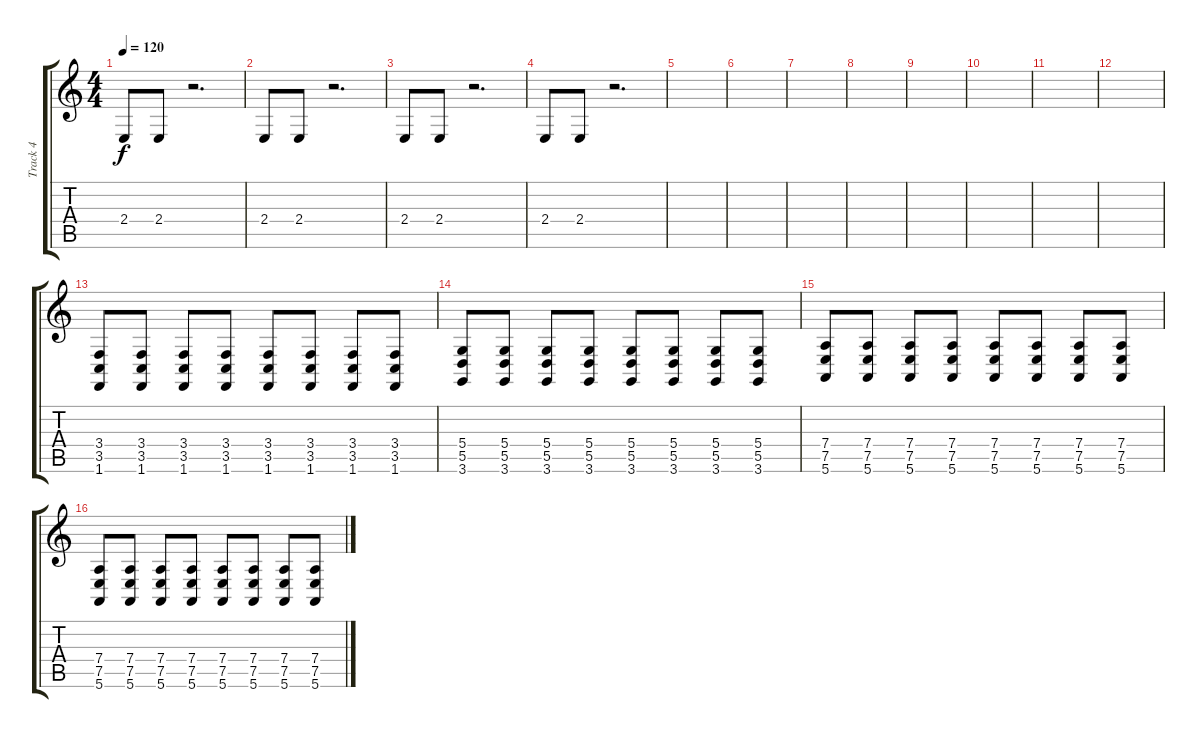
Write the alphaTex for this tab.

\track ("Track 4" "Track 4") {instrument electricgrandpiano}
\staff {score tabs}
\tuning (E4 B3 G3 D3 A2 E2) {hide}
\ts (4 4)
\tempo 120
\clef g2
\ks c
2.4.8{dy f} 2.4.8 r.2{d} |
2.4.8 2.4.8 r.2{d} |
2.4.8 2.4.8 r.2{d} |
2.4.8 2.4.8 r.2{d} |
|
|
|
|
|
|
|
|
(3.4 3.5 1.6).8 (3.4 3.5 1.6).8 (3.4 3.5 1.6).8 (3.4 3.5 1.6).8 (3.4 3.5 1.6).8 (3.4 3.5 1.6).8 (3.4 3.5 1.6).8 (3.4 3.5 1.6).8 |
(5.4 5.5 3.6).8 (5.4 5.5 3.6).8 (5.4 5.5 3.6).8 (5.4 5.5 3.6).8 (5.4 5.5 3.6).8 (5.4 5.5 3.6).8 (5.4 5.5 3.6).8 (5.4 5.5 3.6).8 |
(7.4 7.5 5.6).8 (7.4 7.5 5.6).8 (7.4 7.5 5.6).8 (7.4 7.5 5.6).8 (7.4 7.5 5.6).8 (7.4 7.5 5.6).8 (7.4 7.5 5.6).8 (7.4 7.5 5.6).8 |
(7.4 7.5 5.6).8 (7.4 7.5 5.6).8 (7.4 7.5 5.6).8 (7.4 7.5 5.6).8 (7.4 7.5 5.6).8 (7.4 7.5 5.6).8 (7.4 7.5 5.6).8 (7.4 7.5 5.6).8
